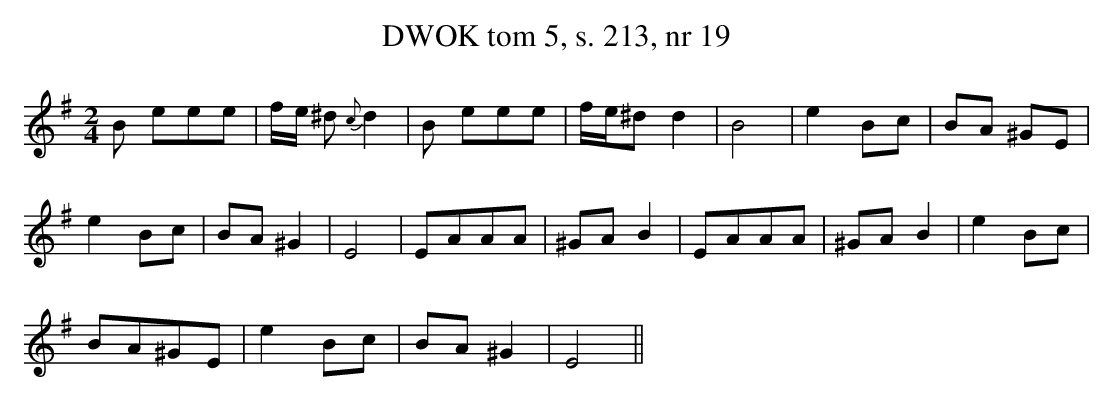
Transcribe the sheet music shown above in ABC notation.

X:1
T: DWOK tom 5, s. 213, nr 19
L: 1/8
M: 2/4
K: G
B eee|f/e/ ^d{c}d2|B eee|f/e/^dd2|B4|e2 Bc|BA ^GE|
e2Bc|BA^G2|E4|EAAA|^GAB2|EAAA|^GAB2|e2Bc|
BA^GE|e2Bc|BA^G2|E4||
